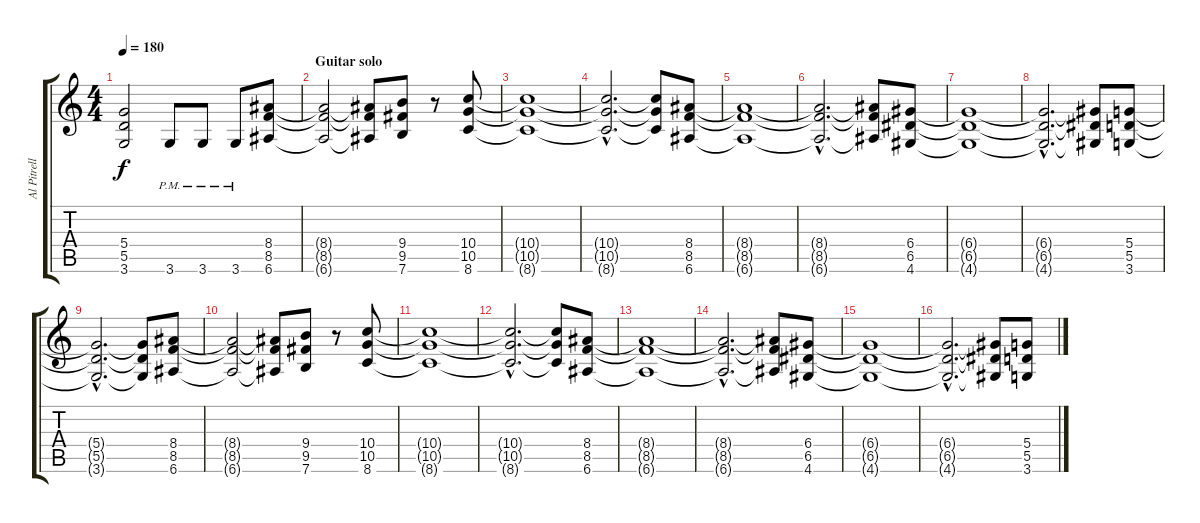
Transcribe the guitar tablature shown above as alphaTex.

\track ("Al Pitrelli" "Al Pitrell") {instrument distortionguitar}
\staff {score tabs}
\tuning (E4 B3 G3 D3 A2 E2) {hide}
\ts (4 4)
\tempo 180
\clef g2
\ks c
(5.4{t} 5.5{t} 3.6{t}).2{dy f} 3.6{pm}.8 3.6{pm}.8 3.6{pm}.8 (8.4 8.5 6.6).8 |
\section ("" "Guitar solo")
(8.4{t} 8.5{t} 6.6{t}).2 (8.4{t} 8.5{t} 6.6{t}).8 (9.4 9.5 7.6).8 r.8 (10.4 10.5 8.6).8 |
(10.4{t} 10.5{t} 8.6{t}).1 |
(10.4{hac t} 10.5{hac t} 8.6{hac t}).2{d} (10.4{t} 10.5{t} 8.6{t}).8 (8.4 8.5 6.6).8 |
(8.4{t} 8.5{t} 6.6{t}).1 |
(8.4{hac t} 8.5{hac t} 6.6{hac t}).2{d} (8.4{t} 8.5{t} 6.6{t}).8 (6.4 6.5 4.6).8 |
(6.4{t} 6.5{t} 4.6{t}).1 |
(6.4{hac t} 6.5{hac t} 4.6{hac t}).2{d} (6.4{t} 6.5{t} 4.6{t}).8 (5.4 5.5 3.6).8 |
(5.4{hac t} 5.5{hac t} 3.6{hac t}).2{d} (5.4{t} 5.5{t} 3.6{t}).8 (8.4 8.5 6.6).8 |
(8.4{t} 8.5{t} 6.6{t}).2 (8.4{t} 8.5{t} 6.6{t}).8 (9.4 9.5 7.6).8 r.8 (10.4 10.5 8.6).8 |
(10.4{t} 10.5{t} 8.6{t}).1 |
(10.4{hac t} 10.5{hac t} 8.6{hac t}).2{d} (10.4{t} 10.5{t} 8.6{t}).8 (8.4 8.5 6.6).8 |
(8.4{t} 8.5{t} 6.6{t}).1 |
(8.4{hac t} 8.5{hac t} 6.6{hac t}).2{d} (8.4{t} 8.5{t} 6.6{t}).8 (6.4 6.5 4.6).8 |
(6.4{t} 6.5{t} 4.6{t}).1 |
(6.4{hac t} 6.5{hac t} 4.6{hac t}).2{d} (6.4{t} 6.5{t} 4.6{t}).8 (5.4 5.5 3.6).8
